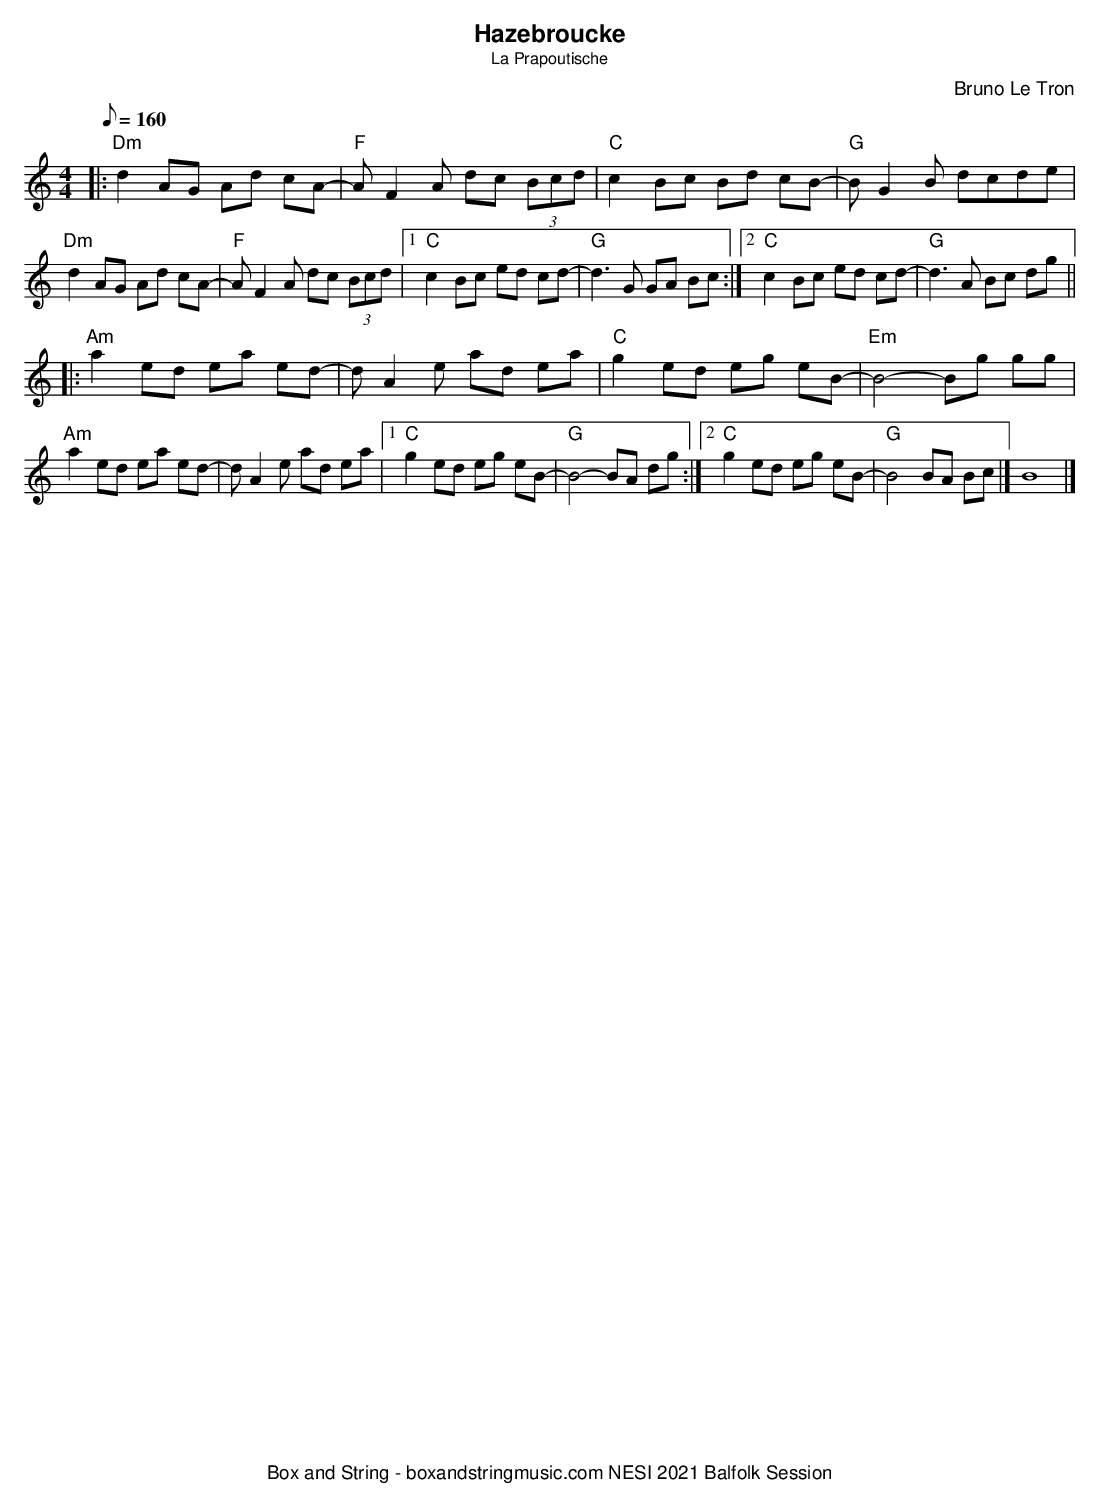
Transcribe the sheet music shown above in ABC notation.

X:1
T:Hazebroucke
T:La Prapoutische
C:Bruno Le Tron
M:4/4
L:1/8
Q:160
K:Ddor
|:"Dm"d2AG Ad cA-|"F"AF2A dc (3Bcd|"C"c2Bc Bd cB-|"G"BG2B dcde|
"Dm"d2AG Ad cA-|"F"AF2A dc (3Bcd|1"C"c2Bc ed cd-|"G"d3G GA Bc:|2"C"c2Bc ed cd-|"G"d3A Bc dg||
|:"Am"a2ed ea ed-|dA2e ad ea|"C"g2ed eg eB-|"Em"B4-Bg gg|
"Am"a2ed ea ed-|dA2e ad ea|1"C"g2ed eg eB-|"G"B4-BA dg:|2"C"g2ed eg eB-|"G"B4BA Bc|]B8|]
